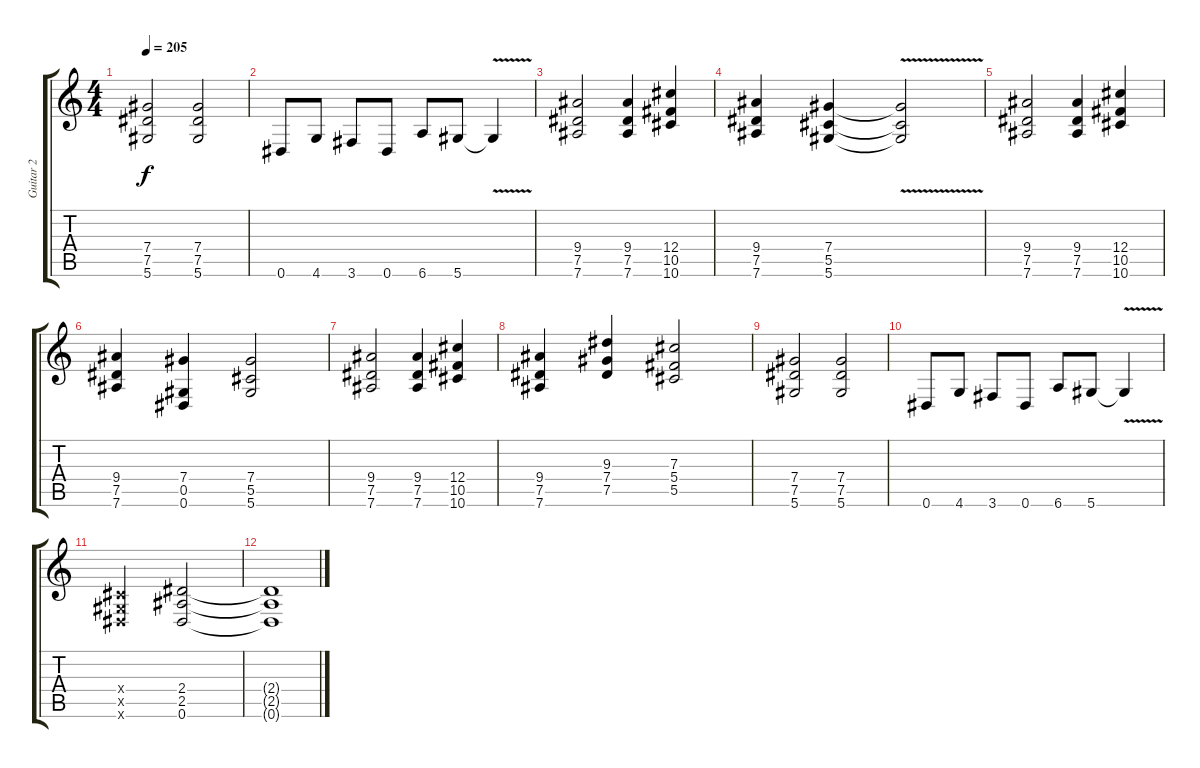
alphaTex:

\track ("Guitar 2" "Guitar 2") {instrument distortionguitar}
\staff {score tabs}
\tuning (Eb4 Bb3 Gb3 Db3 Ab2 Eb2) {hide}
\ts (4 4)
\tempo 205
\clef g2
\ks c
(7.4 7.5 5.6).2{dy f} (7.4 7.5 5.6).2 |
0.6.8 4.6.8 3.6.8 0.6.8 6.6.8 5.6.8 5.6{v t}.4 |
(9.4 7.5 7.6).2 (9.4 7.5 7.6).4 (12.4 10.5 10.6).4 |
(9.4 7.5 7.6).4 (7.4 5.5 5.6).4 (7.4{v t} 5.5{v t} 5.6{v t}).2 |
(9.4 7.5 7.6).2 (9.4 7.5 7.6).4 (12.4 10.5 10.6).4 |
(9.4 7.5 7.6).4 (7.4 0.5 0.6).4 (7.4 5.5 5.6).2 |
(9.4 7.5 7.6).2 (9.4 7.5 7.6).4 (12.4 10.5 10.6).4 |
(9.4 7.5 7.6).4 (9.3 7.4 7.5).4 (7.3 5.4 5.5).2 |
(7.4 7.5 5.6).2 (7.4 7.5 5.6).2 |
0.6.8 4.6.8 3.6.8 0.6.8 6.6.8 5.6.8 5.6{v t}.4 |
(0.4{x} 0.5{x} 0.6{x}).2 (2.4 2.5 0.6).2 |
(2.4{t} 2.5{t} 0.6{t}).1
